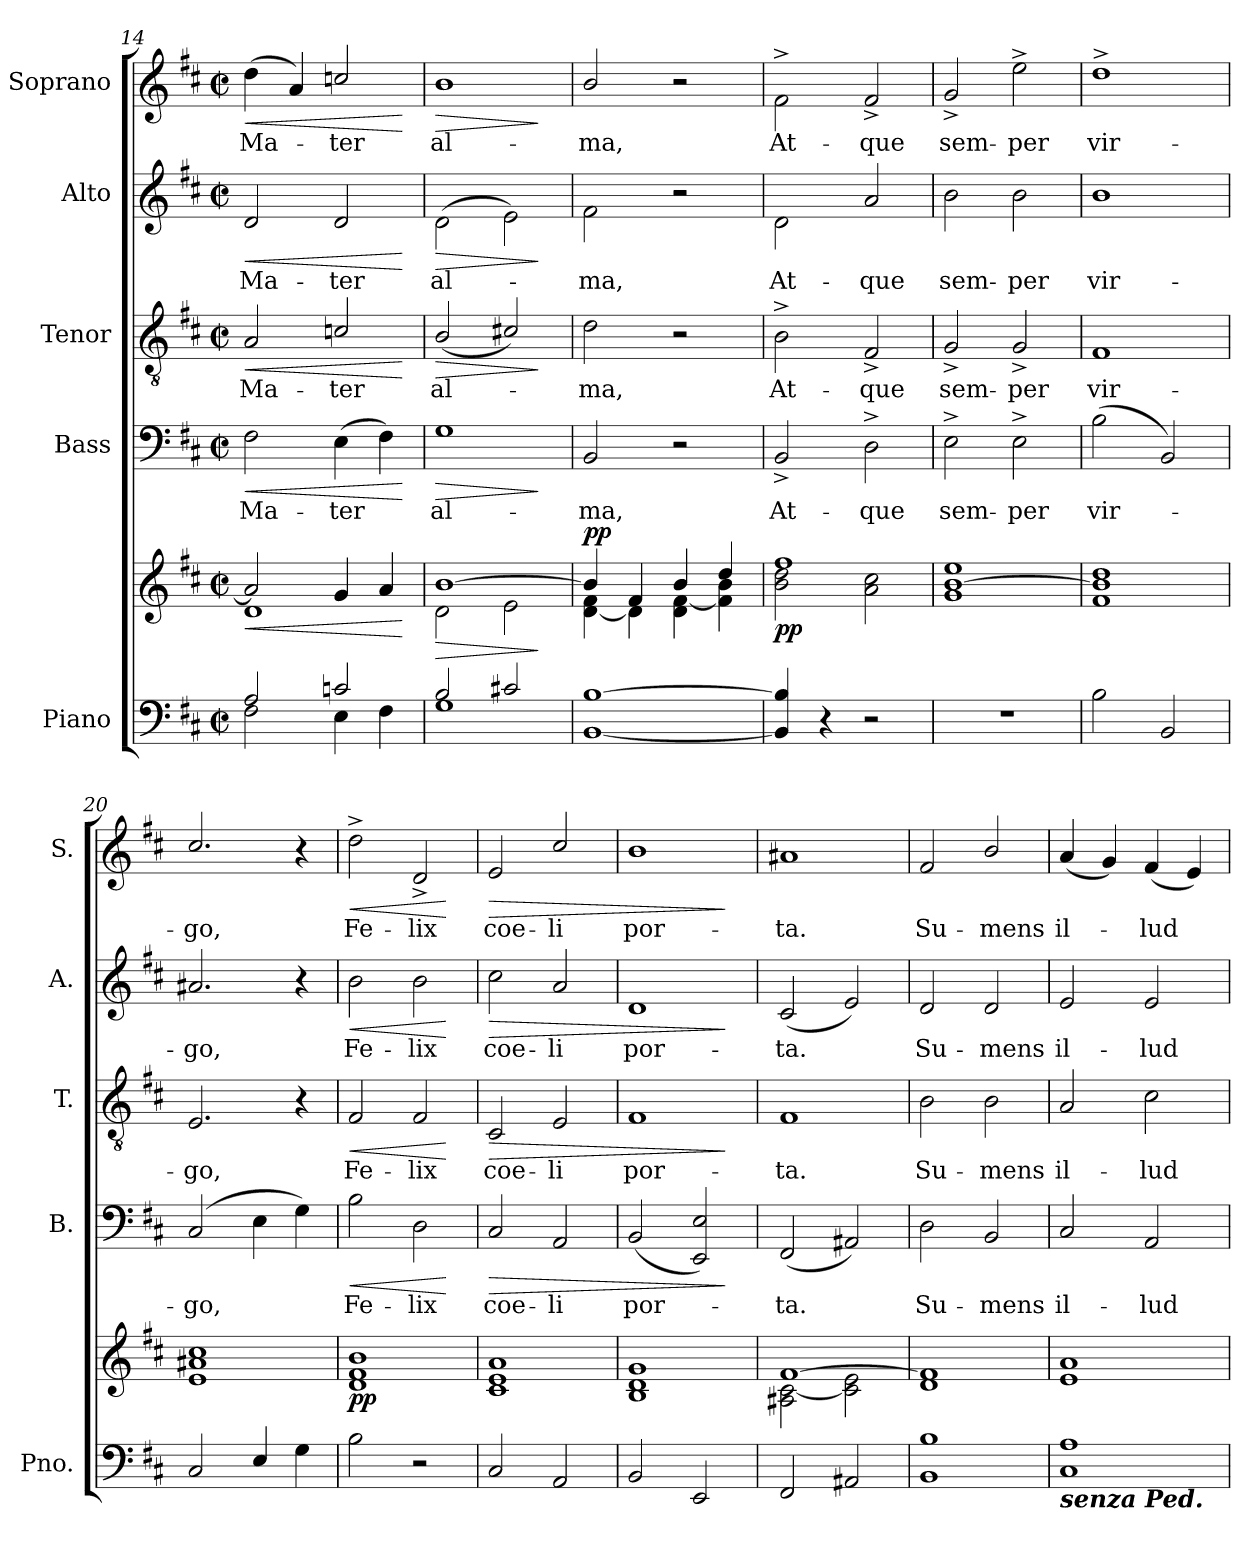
**kern	**kern	**dynam	**kern	**text	**dynam	**kern	**text	**dynam	**kern	**text	**dynam	**kern	**text	**dynam
*part5	*part5	*part5	*part4	*part4	*part4	*part3	*part3	*part3	*part2	*part2	*part2	*part1	*part1	*part1
*staff6	*staff5	*staff5/6	*staff4	*staff4	*staff4	*staff3	*staff3	*staff3	*staff2	*staff2	*staff2	*staff1	*staff1	*staff1
*I"Piano	*	*	*I"Bass	*	*	*I"Tenor	*	*	*I"Alto	*	*	*I"Soprano	*	*
*I'Pno.	*	*	*I'B.	*	*	*I'T.	*	*	*I'A.	*	*	*I'S.	*	*
*clefF4	*clefG2	*	*clefF4	*	*	*clefGv2	*	*	*clefG2	*	*	*clefG2	*	*
*k[f#c#]	*k[f#c#]	*	*k[f#c#]	*	*	*k[f#c#]	*	*	*k[f#c#]	*	*	*k[f#c#]	*	*
*D:	*D:	*	*D:	*	*	*D:	*	*	*D:	*	*	*D:	*	*
*M2/2	*M2/2	*	*M2/2	*	*	*M2/2	*	*	*M2/2	*	*	*M2/2	*	*
*met(c|)	*met(c|)	*	*met(c|)	*	*	*met(c|)	*	*	*met(c|)	*	*	*met(c|)	*	*
=14	=14	=14	=14	=14	=14	=14	=14	=14	=14	=14	=14	=14	=14	=14
*^	*	*	*	*	*	*	*	*	*	*	*	*	*	*
!	!	!	!LO:HP:b	!	!LO:LY:b	!LO:HP:b	!	!LO:LY:b	!LO:HP:b	!	!LO:LY:b	!LO:HP:b	!	!LO:LY:b	!LO:HP:b
*	*	*^	*	*	*	*	*	*	*	*	*	*	*	*	*
2A/	2F#\	2a/]	1d	<	2F#\	Ma-	<	2A/	Ma-	<	2d/	Ma-	<	(>4dd\	Ma-	<
.	.	.	.	.	.	.	.	.	.	.	.	.	.	4a/)	.	.
!	!	!	!	!	!	!LO:LY:b	!	!	!LO:LY:b	!	!	!LO:LY:b	!	!	!LO:LY:b	!
2cn/	4E\	4g/	.	.	(>4E\	-ter	.	2cn/	-ter	.	2d/	-ter	.	2ccn/	-ter	.
.	4F#\	4a/	.	.	4F#\)	.	.	.	.	.	.	.	.	.	.	.
*v	*v	*	*	*	*	*	*	*	*	*	*	*	*	*	*	*
*	*v	*v	*	*	*	*	*	*	*	*	*	*	*	*	*
.	.	[	.	.	[	.	.	[	.	.	[	.	.	[
=15	=15	=15	=15	=15	=15	=15	=15	=15	=15	=15	=15	=15	=15	=15
*^	*	*	*	*	*	*	*	*	*	*	*	*	*	*
!	!	!	!LO:HP:b	!	!LO:LY:b	!LO:HP:b	!	!LO:LY:b	!LO:HP:b	!	!LO:LY:b	!LO:HP:b	!	!LO:LY:b	!LO:HP:b
*	*	*^	*	*	*	*	*	*	*	*	*	*	*	*	*
2B/	1G	[1b	2d\	>	1G	al-	>	(<2B/	al-	>	(>2d\	al-	>	1b	al-	>
2c#X/	.	.	2e\	.	.	.	.	2c#X/)	.	.	2e\)	.	.	.	.	.
*v	*v	*	*	*	*	*	*	*	*	*	*	*	*	*	*	*
*	*v	*v	*	*	*	*	*	*	*	*	*	*	*	*	*
.	.	]	.	.	]	.	.	]	.	.	]	.	.	]
=16	=16	=16	=16	=16	=16	=16	=16	=16	=16	=16	=16	=16	=16	=16
*	*^	*	*	*	*	*	*	*	*	*	*	*	*	*
!	!	!	!LO:DY:a	!	!LO:LY:b	!	!	!LO:LY:b	!	!	!LO:LY:b	!	!	!LO:LY:b	!
[1BB [1B	4b/]	[4d\ 4f#\	pp	2BB/	-ma,	.	2d\	-ma,	.	2f#\	-ma,	.	2b/	-ma,	.
.	4f#/	4d\]	.	.	.	.	.	.	.	.	.	.	.	.	.
.	4b/	4d\ [4f#\	.	2r	.	.	2r	.	.	2r	.	.	2r	.	.
.	4dd/	4f#\] 4b\	.	.	.	.	.	.	.	.	.	.	.	.	.
=17	=17	=17	=17	=17	=17	=17	=17	=17	=17	=17	=17	=17	=17	=17	=17
!	!	!	!LO:DY:b	!	!LO:LY:b	!	!	!LO:LY:b	!	!	!LO:LY:b	!	!	!LO:LY:b	!
4BB/] 4B/]	1ff#	2b\ 2dd\	pp	2BB^/	At-	.	2B^\	At-	.	2d\	At-	.	2f#^\	At-	.
4r	.	.	.	.	.	.	.	.	.	.	.	.	.	.	.
!	!	!	!	!	!LO:LY:b	!	!	!LO:LY:b	!	!	!LO:LY:b	!	!	!LO:LY:b	!
2r	.	2a\ 2cc#\	.	2D^\	-que	.	2F#^/	-que	.	2a/	-que	.	2f#^/	-que	.
=18	=18	=18	=18	=18	=18	=18	=18	=18	=18	=18	=18	=18	=18	=18	=18
!	!	!	!	!	!LO:LY:b	!	!	!LO:LY:b	!	!	!LO:LY:b	!	!	!LO:LY:b	!
*	*v	*v	*	*	*	*	*	*	*	*	*	*	*	*	*
1r	1g [1b 1ee	.	2E^\	sem-	.	2G^/	sem-	.	2b\	sem-	.	2g^/	sem-	.
!	!	!	!	!LO:LY:b	!	!	!LO:LY:b	!	!	!LO:LY:b	!	!	!LO:LY:b	!
.	.	.	2E^\	-per	.	2G^/	-per	.	2b\	-per	.	2ee^\	-per	.
=19	=19	=19	=19	=19	=19	=19	=19	=19	=19	=19	=19	=19	=19	=19
!	!	!	!	!LO:LY:b	!	!	!LO:LY:b	!	!	!LO:LY:b	!	!	!LO:LY:b	!
2B\	1f# 1b] 1dd	.	(>2B\	vir-	.	1F#	vir-	.	1b	vir-	.	1dd^	vir-	.
2BB/	.	.	2BB/)	.	.	.	.	.	.	.	.	.	.	.
!!LO:PB:g=z
=20	=20	=20	=20	=20	=20	=20	=20	=20	=20	=20	=20	=20	=20	=20
!	!	!	!	!LO:LY:b	!	!	!LO:LY:b	!	!	!LO:LY:b	!	!	!LO:LY:b	!
2C#/	1e 1a#X 1cc#	.	(>2C#/	-go,	.	2.E/	-go,	.	2.a#X/	-go,	.	2.cc#/	-go,	.
4E/	.	.	4E\	.	.	.	.	.	.	.	.	.	.	.
4G\	.	.	4G\)	.	.	4r	.	.	4r	.	.	4r	.	.
=21	=21	=21	=21	=21	=21	=21	=21	=21	=21	=21	=21	=21	=21	=21
!	!	!LO:DY:b	!	!LO:LY:b	!LO:HP:b	!	!LO:LY:b	!LO:HP:b	!	!LO:LY:b	!LO:HP:b	!	!LO:LY:b	!LO:HP:b
2B\	1d 1f# 1b	pp	2B\	Fe-	<	2F#/	Fe-	<	2b\	Fe-	<	2dd^\	Fe-	<
!	!	!	!	!LO:LY:b	!	!	!LO:LY:b	!	!	!LO:LY:b	!	!	!LO:LY:b	!
2r	.	.	2D\	-lix	.	2F#/	-lix	.	2b\	-lix	.	2d^/	-lix	.
.	.	.	.	.	[	.	.	[	.	.	[	.	.	[
=22	=22	=22	=22	=22	=22	=22	=22	=22	=22	=22	=22	=22	=22	=22
!	!	!	!	!LO:LY:b	!LO:HP:b	!	!LO:LY:b	!LO:HP:b	!	!LO:LY:b	!LO:HP:b	!	!LO:LY:b	!LO:HP:b
2C#/	1c# 1e 1a	.	2C#/	coe-	>	2C#/	coe-	>	2cc#\	coe-	>	2e/	coe-	>
!	!	!	!	!LO:LY:b	!	!	!LO:LY:b	!	!	!LO:LY:b	!	!	!LO:LY:b	!
2AA/	.	.	2AA/	-li	.	2E/	-li	.	2a/	-li	.	2cc#/	-li	.
=23	=23	=23	=23	=23	=23	=23	=23	=23	=23	=23	=23	=23	=23	=23
!	!	!	!	!LO:LY:b	!	!	!LO:LY:b	!	!	!LO:LY:b	!	!	!LO:LY:b	!
2BB/	1B 1d 1g	.	(<2BB/	por-	.	1F#	por-	.	1d	por-	.	1b	por-	.
2EE/	.	.	2EE!/ 2E/)	.	.	.	.	.	.	.	.	.	.	.
.	.	.	.	.	]	.	.	]	.	.	]	.	.	]
=24	=24	=24	=24	=24	=24	=24	=24	=24	=24	=24	=24	=24	=24	=24
*	*^	*	*	*	*	*	*	*	*	*	*	*	*	*
!	!	!	!	!	!LO:LY:b	!	!	!LO:LY:b	!	!	!LO:LY:b	!	!	!LO:LY:b	!
2FF#/	[1f#	2A#X\ [2c#\	.	(<2FF#/	-ta.	.	1F#	-ta.	.	(<2c#/	-ta.	.	1a#X	-ta.	.
2AA#X/	.	2c#\] 2e\	.	2AA#X/)	.	.	.	.	.	2e/)	.	.	.	.	.
=25	=25	=25	=25	=25	=25	=25	=25	=25	=25	=25	=25	=25	=25	=25	=25
!	!	!	!	!	!LO:LY:b	!	!	!LO:LY:b	!	!	!LO:LY:b	!	!	!LO:LY:b	!
1BB 1B	1f#]	1d	.	2D\	Su-	.	2B\	Su-	.	2d/	Su-	.	2f#/	Su-	.
!	!	!	!	!	!LO:LY:b	!	!	!LO:LY:b	!	!	!LO:LY:b	!	!	!LO:LY:b	!
.	.	.	.	2BB/	-mens	.	2B\	-mens	.	2d/	-mens	.	2b/	-mens	.
=26	=26	=26	=26	=26	=26	=26	=26	=26	=26	=26	=26	=26	=26	=26	=26
!LO:TX:b:Bi:t=senza Ped.	!	!	!	!	!	!	!	!	!	!	!	!	!	!	!
!	!	!	!	!	!LO:LY:b	!	!	!LO:LY:b	!	!	!LO:LY:b	!	!	!LO:LY:b	!
1C# 1A	1a	1e	.	2C#/	il-	.	2A/	il-	.	2e/	il-	.	(<4a/	il-	.
.	.	.	.	.	.	.	.	.	.	.	.	.	4g/)	.	.
!	!	!	!	!	!LO:LY:b	!	!	!LO:LY:b	!	!	!LO:LY:b	!	!	!LO:LY:b	!
.	.	.	.	2AA/	-lud	.	2c#\	-lud	.	2e/	-lud	.	(<4f#/	-lud	.
.	.	.	.	.	.	.	.	.	.	.	.	.	4e/)	.	.
*	*v	*v	*	*	*	*	*	*	*	*	*	*	*	*	*
=	=	=	=	=	=	=	=	=	=	=	=	=	=	=
*-	*-	*-	*-	*-	*-	*-	*-	*-	*-	*-	*-	*-	*-	*-
